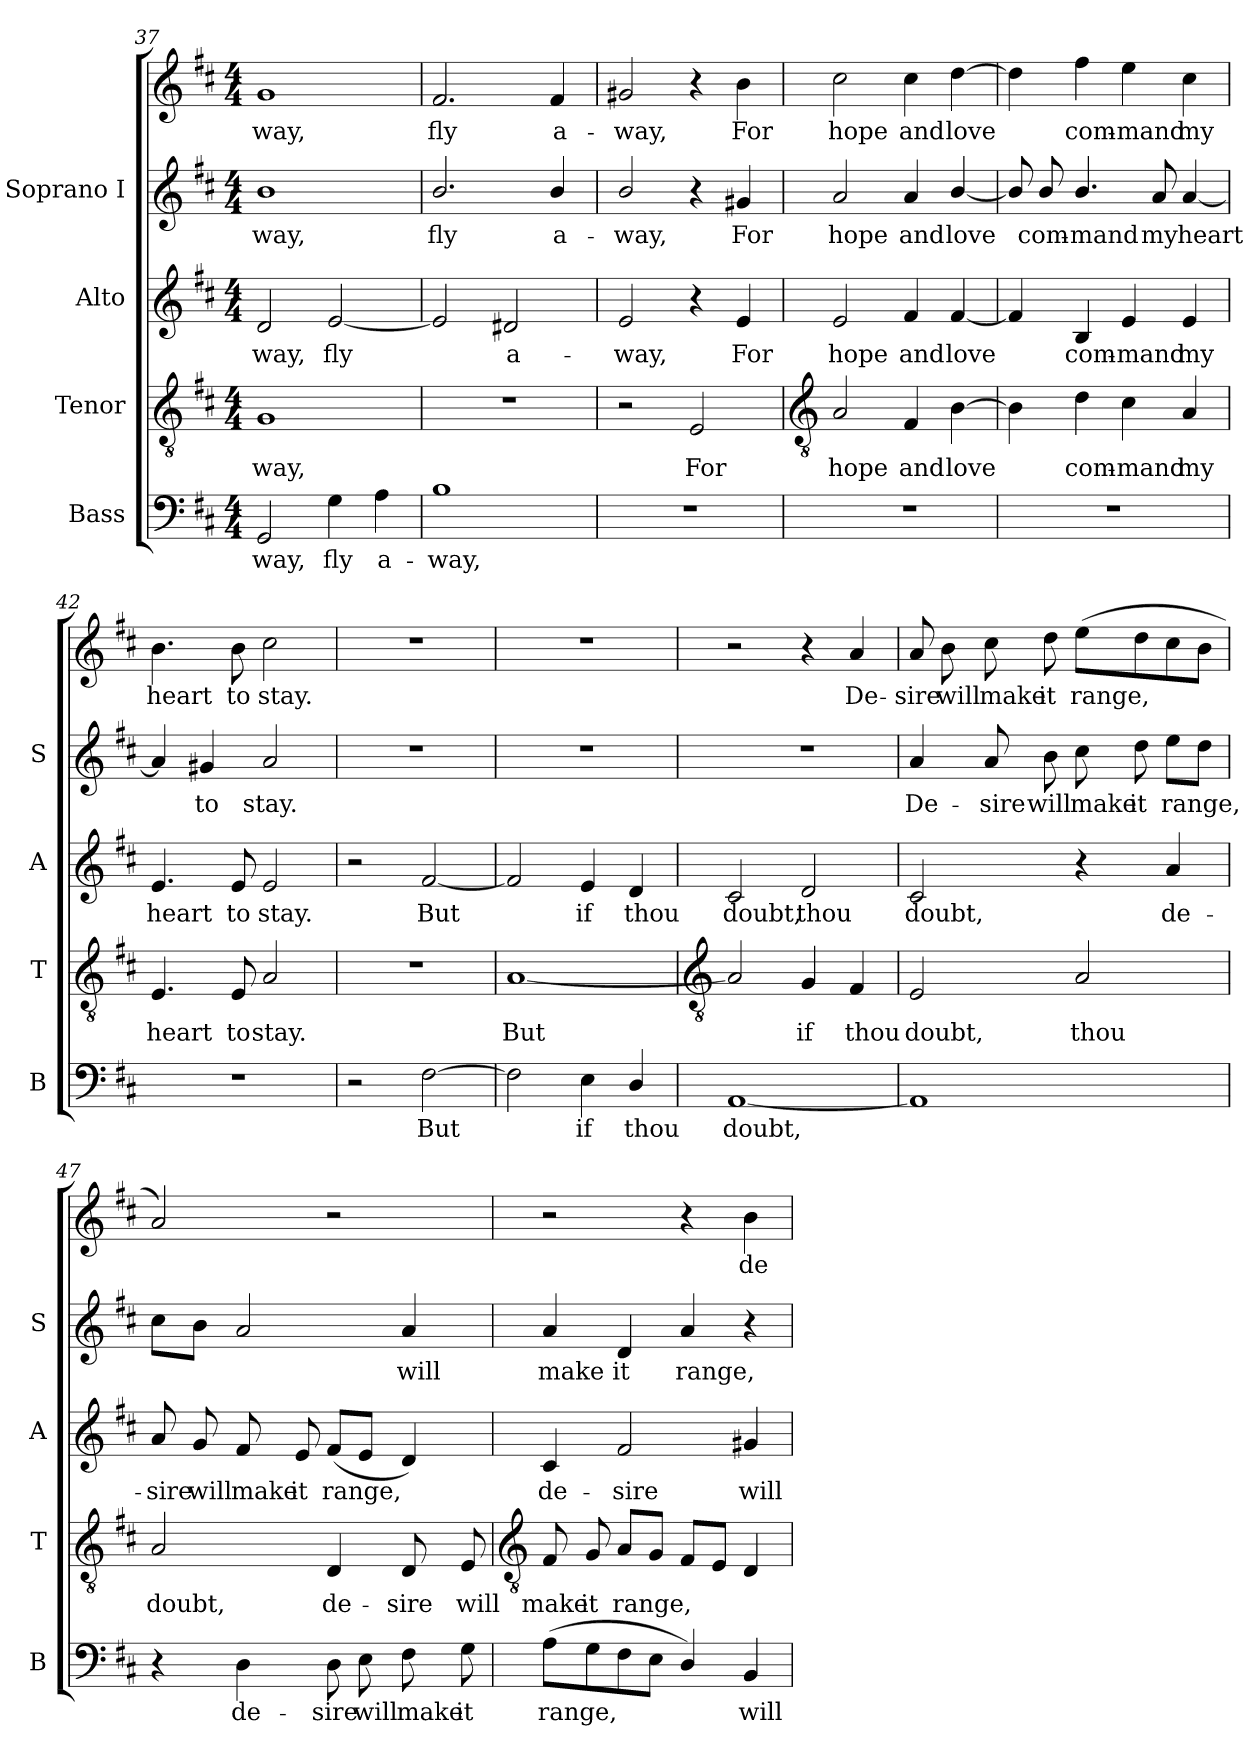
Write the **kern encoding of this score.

**kern	**text	**kern	**text	**kern	**text	**kern	**text	**kern	**text
*part4	*part4	*part3	*part3	*part2	*part2	*part1	*part1	*part1	*part1
*staff5	*staff5	*staff4	*staff4	*staff3	*staff3	*staff2	*staff2	*staff1	*staff1
*I"Bass	*	*I"Tenor	*	*I"Alto	*	*I"Soprano I	*	*	*
*I'B	*	*I'T	*	*I'A	*	*I'S	*	*	*
*clefF4	*	*clefGv2	*	*clefG2	*	*clefG2	*	*clefG2	*
*k[f#c#]	*	*k[f#c#]	*	*k[f#c#]	*	*k[f#c#]	*	*k[f#c#]	*
*D:	*	*D:	*	*D:	*	*D:	*	*D:	*
*M4/4	*	*M4/4	*	*M4/4	*	*M4/4	*	*M4/4	*
=37	=37	=37	=37	=37	=37	=37	=37	=37	=37
!	!LO:LY:b	!	!LO:LY:b	!	!LO:LY:b	!	!LO:LY:b	!	!LO:LY:b
2GG	-way,	1G	-way,	2d	-way,	1b	way,	1g	-way,
!	!LO:LY:b	!	!	!	!LO:LY:b	!	!	!	!
4G	fly	.	.	[2e	fly	.	.	.	.
!	!LO:LY:b	!	!	!	!	!	!	!	!
4A	a-	.	.	.	.	.	.	.	.
=38	=38	=38	=38	=38	=38	=38	=38	=38	=38
!	!LO:LY:b	!	!	!	!	!	!LO:LY:b	!	!LO:LY:b
1B	-way,	1r	.	2e]	.	2.b/	-fly	2.f#	fly
!	!	!	!	!	!LO:LY:b	!	!	!	!
.	.	.	.	2d#X	a-	.	.	.	.
!	!	!	!	!	!	!	!LO:LY:b	!	!LO:LY:b
.	.	.	.	.	.	4b/	a-	4f#	a-
=39	=39	=39	=39	=39	=39	=39	=39	=39	=39
!	!	!	!	!	!LO:LY:b	!	!LO:LY:b	!	!LO:LY:b
1r	.	2r	.	2e	-way,	2b/	way,	2g#X	-way,
!	!	!	!LO:LY:b	!	!	!	!	!	!
.	.	2E	For	4r	.	4r	.	4r	.
!	!	!	!	!	!LO:LY:b	!	!LO:LY:b	!	!LO:LY:b
.	.	.	.	4e	For	4g#X	For	4b	For
!!LO:LB:g=z
=40	=40	=40	=40	=40	=40	=40	=40	=40	=40
*	*	*clefGv2	*	*	*	*	*	*	*
!	!	!	!LO:LY:b	!	!LO:LY:b	!	!LO:LY:b	!	!LO:LY:b
1r	.	2A	hope	2e	hope	2a	hope	2cc#	hope
!	!	!	!LO:LY:b	!	!LO:LY:b	!	!LO:LY:b	!	!LO:LY:b
.	.	4F#	and	4f#	and	4a	and	4cc#	and
!	!	!	!LO:LY:b	!	!LO:LY:b	!	!LO:LY:b	!	!LO:LY:b
.	.	[4B	love	[4f#	love	[4b/	love	[4dd	love
=41	=41	=41	=41	=41	=41	=41	=41	=41	=41
1r	.	4B]	.	4f#]	.	8b/]	.	4dd]	.
!	!	!	!	!	!	!	!LO:LY:b	!	!
.	.	.	.	.	.	8b/	com-	.	.
!	!	!	!LO:LY:b	!	!LO:LY:b	!	!LO:LY:b	!	!LO:LY:b
.	.	4d	com-	4B	com-	4.b/	-mand	4ff#	com-
!	!	!	!LO:LY:b	!	!LO:LY:b	!	!	!	!LO:LY:b
.	.	4c#	-mand	4e	-mand	.	.	4ee	-mand
!	!	!	!	!	!	!	!LO:LY:b	!	!
.	.	.	.	.	.	8a	my	.	.
!	!	!	!LO:LY:b	!	!LO:LY:b	!	!LO:LY:b	!	!LO:LY:b
.	.	4A	my	4e	my	[4a	heart	4cc#	my
=42	=42	=42	=42	=42	=42	=42	=42	=42	=42
!	!	!	!LO:LY:b	!	!LO:LY:b	!	!	!	!LO:LY:b
1r	.	4.E	heart	4.e	heart	4a]	.	4.b	heart
!	!	!	!	!	!	!	!LO:LY:b	!	!
.	.	.	.	.	.	4g#X	to	.	.
!	!	!	!LO:LY:b	!	!LO:LY:b	!	!	!	!LO:LY:b
.	.	8E	to	8e	to	.	.	8b	to
!	!	!	!LO:LY:b	!	!LO:LY:b	!	!LO:LY:b	!	!LO:LY:b
.	.	2A	stay.	2e	stay.	2a	stay.	2cc#	stay.
=43	=43	=43	=43	=43	=43	=43	=43	=43	=43
2r	.	1r	.	2r	.	1r	.	1r	.
!	!LO:LY:b	!	!	!	!LO:LY:b	!	!	!	!
[2F#	But	.	.	[2f#	But	.	.	.	.
=44	=44	=44	=44	=44	=44	=44	=44	=44	=44
!	!	!	!LO:LY:b	!	!	!	!	!	!
2F#]	.	[1A	But	2f#]	.	1r	.	1r	.
!	!LO:LY:b	!	!	!	!LO:LY:b	!	!	!	!
4E	if	.	.	4e	if	.	.	.	.
!	!LO:LY:b	!	!	!	!LO:LY:b	!	!	!	!
4D/	thou	.	.	4d	thou	.	.	.	.
!!LO:LB:g=z
=45	=45	=45	=45	=45	=45	=45	=45	=45	=45
*	*	*clefGv2	*	*	*	*	*	*	*
!	!LO:LY:b	!	!	!	!LO:LY:b	!	!	!	!
[1AA	doubt,	2A]	.	2c#	doubt,	1r	.	2r	.
!	!	!	!LO:LY:b	!	!LO:LY:b	!	!	!	!
.	.	4G	if	2d	thou	.	.	4r	.
!	!	!	!LO:LY:b	!	!	!	!	!	!LO:LY:b
.	.	4F#	thou	.	.	.	.	4a	De-
=46	=46	=46	=46	=46	=46	=46	=46	=46	=46
!	!	!	!LO:LY:b	!	!LO:LY:b	!	!LO:LY:b	!	!LO:LY:b
1AA]	.	2E	doubt,	2c#	doubt,	4a	De-	8a	-sire
!	!	!	!	!	!	!	!	!	!LO:LY:b
.	.	.	.	.	.	.	.	8b	will
!	!	!	!	!	!	!	!LO:LY:b	!	!LO:LY:b
.	.	.	.	.	.	8a	-sire	8cc#	make
!	!	!	!	!	!	!	!LO:LY:b	!	!LO:LY:b
.	.	.	.	.	.	8b	will	8dd	it
!	!	!	!LO:LY:b	!	!	!	!LO:LY:b	!	!LO:LY:b
.	.	2A	thou	4r	.	8cc#	make	(>8eeL	range,
!	!	!	!	!	!	!	!LO:LY:b	!	!
.	.	.	.	.	.	8dd	it	8dd	.
!	!	!	!	!	!LO:LY:b	!	!LO:LY:b	!	!
.	.	.	.	4a	de-	8eeL	range,	8cc#	.
.	.	.	.	.	.	8ddJ	.	8bJ	.
=47	=47	=47	=47	=47	=47	=47	=47	=47	=47
!	!	!	!LO:LY:b	!	!LO:LY:b	!	!	!	!
4r	.	2A	doubt,	8a	-sire	8cc#L	.	2a)	.
!	!	!	!	!	!LO:LY:b	!	!	!	!
.	.	.	.	8g	will	8bJ	.	.	.
!	!LO:LY:b	!	!	!	!LO:LY:b	!	!	!	!
4D	de-	.	.	8f#	make	2a	.	.	.
!	!	!	!	!	!LO:LY:b	!	!	!	!
.	.	.	.	8e	it	.	.	.	.
!	!LO:LY:b	!	!LO:LY:b	!	!LO:LY:b	!	!	!	!
8D	-sire	4D	de-	(<8f#L	range,	.	.	2r	.
!	!LO:LY:b	!	!	!	!	!	!	!	!
8E	will	.	.	8eJ	.	.	.	.	.
!	!LO:LY:b	!	!LO:LY:b	!	!	!	!LO:LY:b	!	!
8F#	make	8D	-sire	4d)	.	4a	will	.	.
!	!LO:LY:b	!	!LO:LY:b	!	!	!	!	!	!
8G	it	8E	will	.	.	.	.	.	.
!!LO:LB:g=z
=48	=48	=48	=48	=48	=48	=48	=48	=48	=48
*	*	*clefGv2	*	*	*	*	*	*	*
!	!LO:LY:b	!	!LO:LY:b	!	!LO:LY:b	!	!LO:LY:b	!	!
(>8AL	range,	8F#	make	4c#	de-	4a	-make	2r	.
!	!	!	!LO:LY:b	!	!	!	!	!	!
8G	.	8G	it	.	.	.	.	.	.
!	!	!	!LO:LY:b	!	!LO:LY:b	!	!LO:LY:b	!	!
8F#	.	8AL	range,	2f#	-sire	4d	it	.	.
8EJ	.	8GJ	.	.	.	.	.	.	.
!	!	!	!	!	!	!	!LO:LY:b	!	!
4D/)	.	8F#L	.	.	.	4a	range,	4r	.
.	.	8EJ	.	.	.	.	.	.	.
!	!LO:LY:b	!	!	!	!LO:LY:b	!	!	!	!LO:LY:b
4BB	will	4D	.	4g#X	will	4r	.	4b	de-
=	=	=	=	=	=	=	=	=	=
*-	*-	*-	*-	*-	*-	*-	*-	*-	*-
